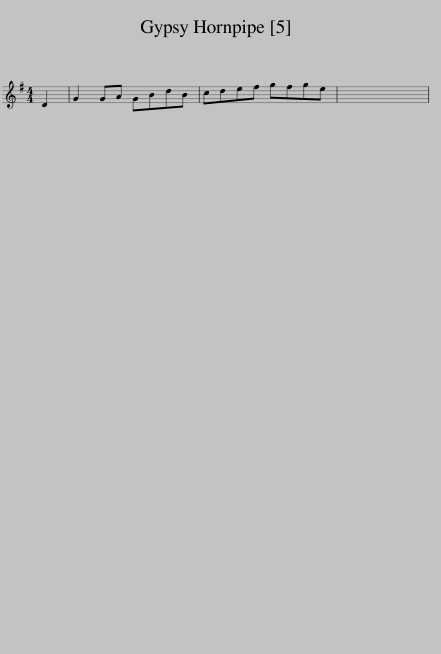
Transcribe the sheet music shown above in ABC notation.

X:1
L:1/8
M:4/4
I:linebreak $
K:G
V:1 treble
V:1
 D2 | G2 GA GBdB | cdef gfge | x8 | %4
